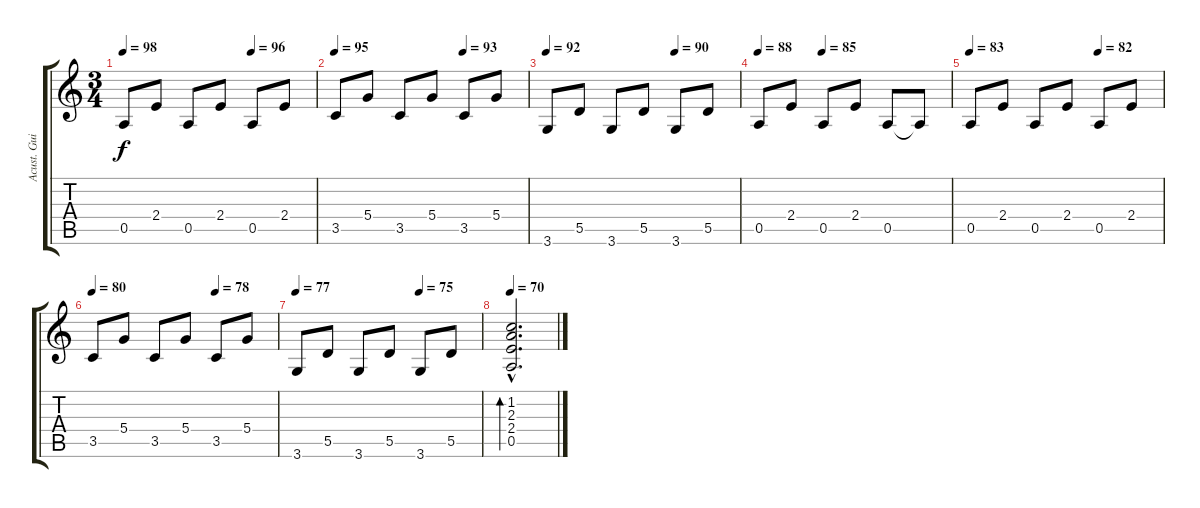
\track ("Acust. Guit. 1" "Acust. Gui") {instrument acousticguitarnylon}
\staff {score tabs}
\tuning (E4 B3 G3 D3 A2 E2) {hide}
\ts (3 4)
\tempo 98
\tempo (96 0.6666666666666666)
\clef g2
\ks c
0.5.8{dy f} 2.4.8 0.5.8 2.4.8 0.5.8 2.4.8 |
\tempo 95
\tempo (93 0.6666666666666666)
3.5.8 5.4.8 3.5.8 5.4.8 3.5.8 5.4.8 |
\tempo 92
\tempo (90 0.6666666666666666)
3.6.8 5.5.8 3.6.8 5.5.8 3.6.8 5.5.8 |
\tempo 88
\tempo (85 0.3333333333333333)
0.5.8 2.4.8 0.5.8 2.4.8 0.5.8 0.5{t}.8 |
\tempo 83
\tempo (82 0.6666666666666666)
0.5.8 2.4.8 0.5.8 2.4.8 0.5.8 2.4.8 |
\tempo 80
\tempo (78 0.6666666666666666)
3.5.8 5.4.8 3.5.8 5.4.8 3.5.8 5.4.8 |
\tempo 77
\tempo (75 0.6666666666666666)
3.6.8 5.5.8 3.6.8 5.5.8 3.6.8 5.5.8 |
\tempo 70
(1.2{hac} 2.3{hac} 2.4{hac} 0.5{hac}).2{d bd 240}
